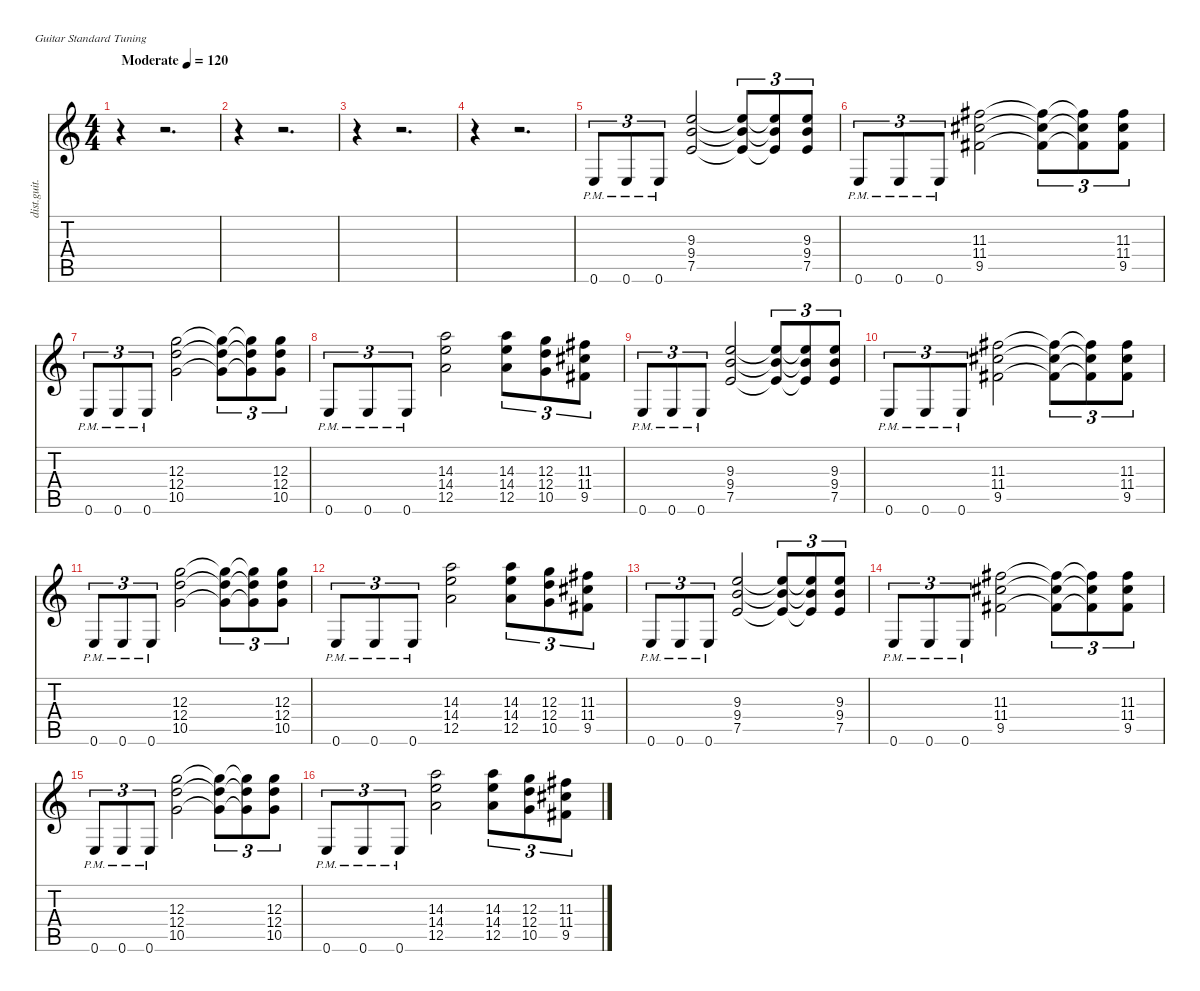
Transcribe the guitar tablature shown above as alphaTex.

\defaultSystemsLayout 4
\hideDynamics
\bracketExtendMode nobrackets
\otherSystemsTrackNameOrientation horizontal
\track ("Electric 1" "dist.guit.") {instrument distortionguitar}
\staff {score tabs}
\tuning (E4 B3 G3 D3 A2 E2)
\ts (4 4)
\beaming (8 2 2 2 2)
\tempo (120 "Moderate")
\clef g2
\ks c
r.4{dy f instrument distortionguitar beam Down} r.2{d beam Down} |
r.4{beam Down} r.2{d beam Down} |
r.4{beam Down} r.2{d beam Down} |
r.4{beam Down} r.2{d beam Down} |
0.6{pm}.8{tu (3 2) beam Up} 0.6{pm}.8{tu (3 2) beam Up} 0.6{pm}.8{tu (3 2) beam Up} (9.3 9.4 7.5).2{beam Up} (9.3{t} 9.4{t} 7.5{t}).8{tu (3 2) beam Up} (9.3{t} 9.4{t} 7.5{t}).8{tu (3 2) beam Up} (9.3 9.4 7.5).8{tu (3 2) beam Up} |
0.6{pm}.8{tu (3 2) beam Up} 0.6{pm}.8{tu (3 2) beam Up} 0.6{pm}.8{tu (3 2) beam Up} (11.3{acc #} 11.4{acc #} 9.5{acc #}).2{beam Down} (11.3{t acc #} 11.4{t acc #} 9.5{t acc #}).8{tu (3 2) beam Down} (11.3{t acc #} 11.4{t acc #} 9.5{t acc #}).8{tu (3 2) beam Down} (11.3{acc #} 11.4{acc #} 9.5{acc #}).8{tu (3 2) beam Down} |
0.6{pm}.8{tu (3 2) beam Up} 0.6{pm}.8{tu (3 2) beam Up} 0.6{pm}.8{tu (3 2) beam Up} (12.3 12.4 10.5).2{beam Down} (12.3{t} 12.4{t} 10.5{t}).8{tu (3 2) beam Down} (12.3{t} 12.4{t} 10.5{t}).8{tu (3 2) beam Down} (12.3 12.4 10.5).8{tu (3 2) beam Down} |
0.6{pm}.8{tu (3 2) beam Up} 0.6{pm}.8{tu (3 2) beam Up} 0.6{pm}.8{tu (3 2) beam Up} (14.3 14.4 12.5).2{beam Down} (14.3 14.4 12.5).8{tu (3 2) beam Down} (12.3 12.4 10.5).8{tu (3 2) beam Down} (11.3{acc #} 11.4{acc #} 9.5{acc #}).8{tu (3 2) beam Down} |
0.6{pm}.8{tu (3 2) beam Up} 0.6{pm}.8{tu (3 2) beam Up} 0.6{pm}.8{tu (3 2) beam Up} (9.3 9.4 7.5).2{beam Up} (9.3{t} 9.4{t} 7.5{t}).8{tu (3 2) beam Up} (9.3{t} 9.4{t} 7.5{t}).8{tu (3 2) beam Up} (9.3 9.4 7.5).8{tu (3 2) beam Up} |
0.6{pm}.8{tu (3 2) beam Up} 0.6{pm}.8{tu (3 2) beam Up} 0.6{pm}.8{tu (3 2) beam Up} (11.3{acc #} 11.4{acc #} 9.5{acc #}).2{beam Down} (11.3{t acc #} 11.4{t acc #} 9.5{t acc #}).8{tu (3 2) beam Down} (11.3{t acc #} 11.4{t acc #} 9.5{t acc #}).8{tu (3 2) beam Down} (11.3{acc #} 11.4{acc #} 9.5{acc #}).8{tu (3 2) beam Down} |
0.6{pm}.8{tu (3 2) beam Up} 0.6{pm}.8{tu (3 2) beam Up} 0.6{pm}.8{tu (3 2) beam Up} (12.3 12.4 10.5).2{beam Down} (12.3{t} 12.4{t} 10.5{t}).8{tu (3 2) beam Down} (12.3{t} 12.4{t} 10.5{t}).8{tu (3 2) beam Down} (12.3 12.4 10.5).8{tu (3 2) beam Down} |
0.6{pm}.8{tu (3 2) beam Up} 0.6{pm}.8{tu (3 2) beam Up} 0.6{pm}.8{tu (3 2) beam Up} (14.3 14.4 12.5).2{beam Down} (14.3 14.4 12.5).8{tu (3 2) beam Down} (12.3 12.4 10.5).8{tu (3 2) beam Down} (11.3{acc #} 11.4{acc #} 9.5{acc #}).8{tu (3 2) beam Down} |
0.6{pm}.8{tu (3 2) beam Up} 0.6{pm}.8{tu (3 2) beam Up} 0.6{pm}.8{tu (3 2) beam Up} (9.3 9.4 7.5).2{beam Up} (9.3{t} 9.4{t} 7.5{t}).8{tu (3 2) beam Up} (9.3{t} 9.4{t} 7.5{t}).8{tu (3 2) beam Up} (9.3 9.4 7.5).8{tu (3 2) beam Up} |
0.6{pm}.8{tu (3 2) beam Up} 0.6{pm}.8{tu (3 2) beam Up} 0.6{pm}.8{tu (3 2) beam Up} (11.3{acc #} 11.4{acc #} 9.5{acc #}).2{beam Down} (11.3{t acc #} 11.4{t acc #} 9.5{t acc #}).8{tu (3 2) beam Down} (11.3{t acc #} 11.4{t acc #} 9.5{t acc #}).8{tu (3 2) beam Down} (11.3{acc #} 11.4{acc #} 9.5{acc #}).8{tu (3 2) beam Down} |
0.6{pm}.8{tu (3 2) beam Up} 0.6{pm}.8{tu (3 2) beam Up} 0.6{pm}.8{tu (3 2) beam Up} (12.3 12.4 10.5).2{beam Down} (12.3{t} 12.4{t} 10.5{t}).8{tu (3 2) beam Down} (12.3{t} 12.4{t} 10.5{t}).8{tu (3 2) beam Down} (12.3 12.4 10.5).8{tu (3 2) beam Down} |
0.6{pm}.8{tu (3 2) beam Up} 0.6{pm}.8{tu (3 2) beam Up} 0.6{pm}.8{tu (3 2) beam Up} (14.3 14.4 12.5).2{beam Down} (14.3 14.4 12.5).8{tu (3 2) beam Down} (12.3 12.4 10.5).8{tu (3 2) beam Down} (11.3{acc #} 11.4{acc #} 9.5{acc #}).8{tu (3 2) beam Down}
